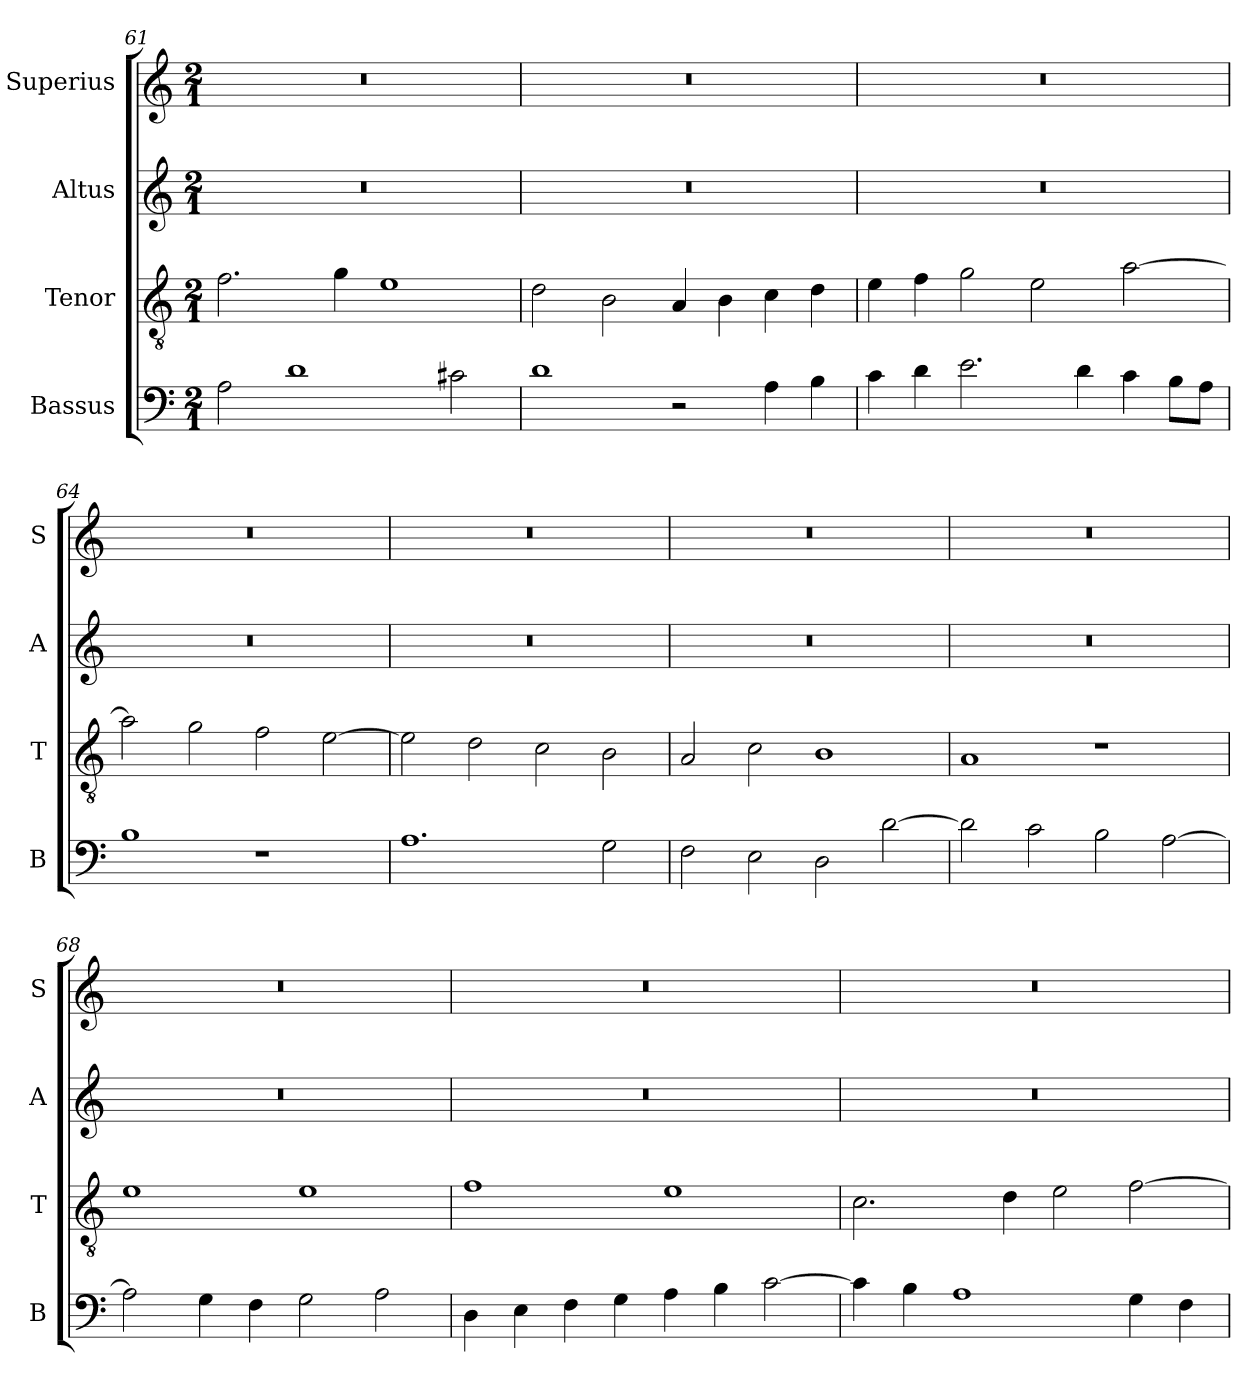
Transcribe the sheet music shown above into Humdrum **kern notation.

**kern	**kern	**kern	**kern
*part4	*part3	*part2	*part1
*staff4	*staff3	*staff2	*staff1
*I"Bassus	*I"Tenor	*I"Altus	*I"Superius
*I'B	*I'T	*I'A	*I'S
*clefF4	*clefGv2	*clefG2	*clefG2
*k[]	*k[]	*k[]	*k[]
*C:	*C:	*C:	*C:
*M2/1	*M2/1	*M2/1	*M2/1
=61	=61	=61	=61
2A	2.f	0r	0r
1d	.	.	.
.	4g	.	.
.	1e	.	.
2c#X	.	.	.
=62	=62	=62	=62
1d	2d	0r	0r
.	2B	.	.
2r	4A	.	.
.	4B	.	.
4A	4c	.	.
4B	4d	.	.
=63	=63	=63	=63
4c	4e	0r	0r
4d	4f	.	.
2.e	2g	.	.
.	2e	.	.
4d	.	.	.
4c	[2a	.	.
8BL	.	.	.
8AJ	.	.	.
=64	=64	=64	=64
1B	2a]	0r	0r
.	2g	.	.
1r	2f	.	.
.	[2e	.	.
=65	=65	=65	=65
1.A	2e]	0r	0r
.	2d	.	.
.	2c	.	.
2G	2B	.	.
=66	=66	=66	=66
2F	2A	0r	0r
2E	2c	.	.
2D	1B	.	.
[2d	.	.	.
=67	=67	=67	=67
2d]	1A	0r	0r
2c	.	.	.
2B	1r	.	.
[2A	.	.	.
=68	=68	=68	=68
2A]	1e	0r	0r
4G	.	.	.
4F	.	.	.
2G	1e	.	.
2A	.	.	.
=69	=69	=69	=69
4D	1f	0r	0r
4E	.	.	.
4F	.	.	.
4G	.	.	.
4A	1e	.	.
4B	.	.	.
[2c	.	.	.
=70	=70	=70	=70
4c]	2.c	0r	0r
4B	.	.	.
1A	.	.	.
.	4d	.	.
.	2e	.	.
4G	[2f	.	.
4F	.	.	.
=	=	=	=
*-	*-	*-	*-
